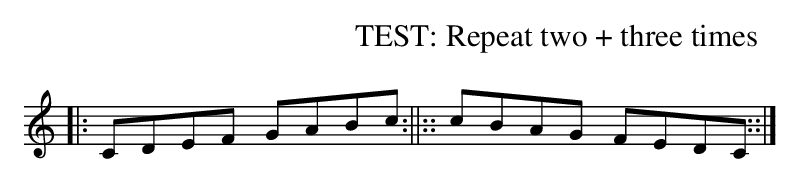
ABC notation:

X:1
T: TEST: Repeat two + three times
K: C
|:  CDEF GABc  :||:: cBAG FEDC ::|
